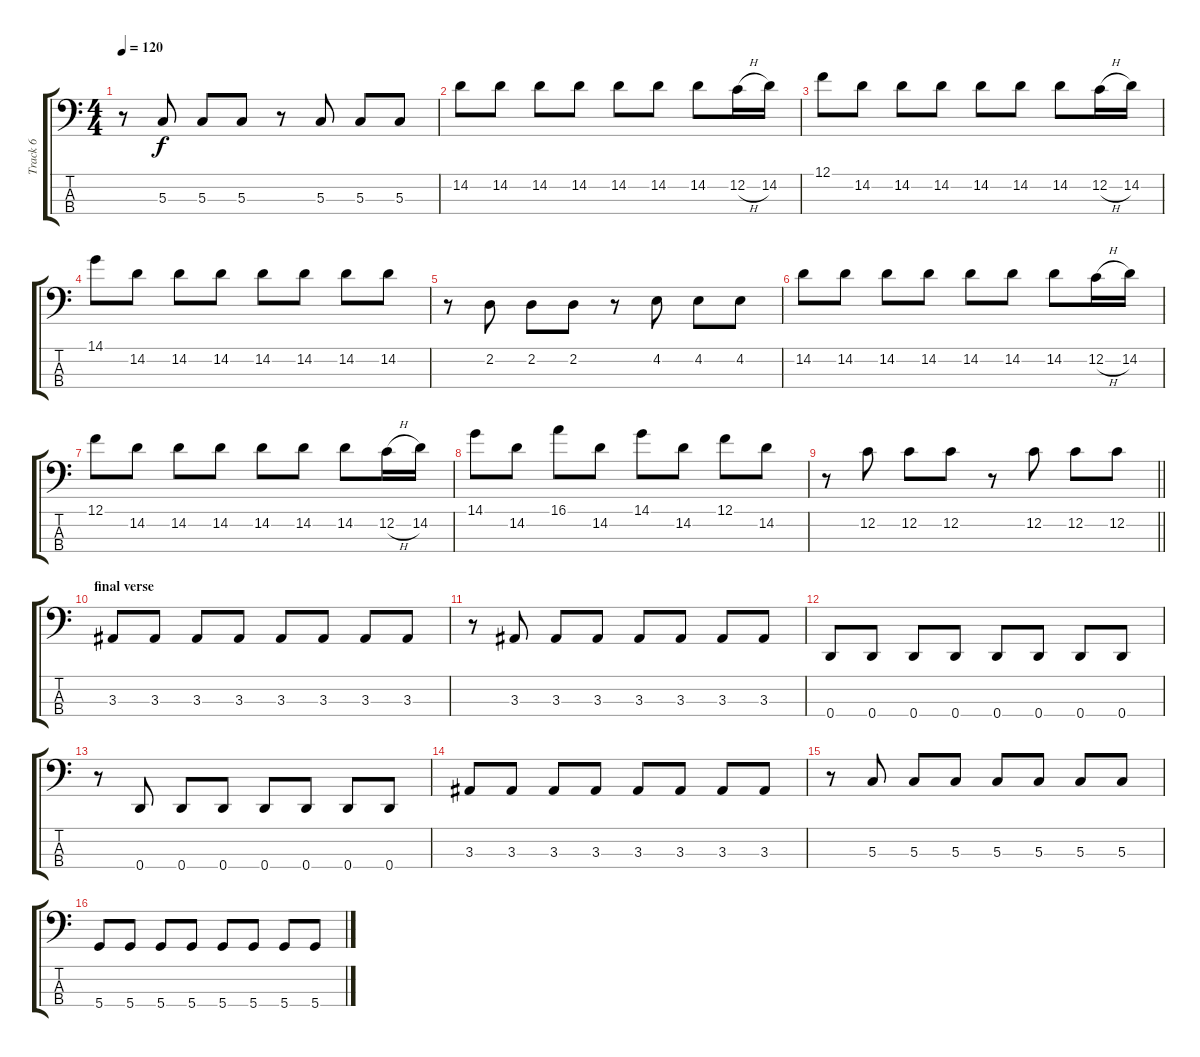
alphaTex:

\track ("Track 6" "Track 6") {instrument electricbassfinger}
\staff {score tabs}
\tuning (F2 C2 G1 D1) {hide}
\ts (4 4)
\tempo 120
\clef f4
\ks c
r.8{dy f} 5.3.8 5.3.8 5.3.8 r.8 5.3.8 5.3.8 5.3.8 |
14.2.8 14.2.8 14.2.8 14.2.8 14.2.8 14.2.8 14.2.8 12.2{h}.16 14.2.16 |
12.1.8 14.2.8 14.2.8 14.2.8 14.2.8 14.2.8 14.2.8 12.2{h}.16 14.2.16 |
14.1.8 14.2.8 14.2.8 14.2.8 14.2.8 14.2.8 14.2.8 14.2.8 |
r.8 2.2.8 2.2.8 2.2.8 r.8 4.2.8 4.2.8 4.2.8 |
14.2.8 14.2.8 14.2.8 14.2.8 14.2.8 14.2.8 14.2.8 12.2{h}.16 14.2.16 |
12.1.8 14.2.8 14.2.8 14.2.8 14.2.8 14.2.8 14.2.8 12.2{h}.16 14.2.16 |
14.1.8 14.2.8 16.1.8 14.2.8 14.1.8 14.2.8 12.1.8 14.2.8 |
\barLineRight lightlight
r.8 12.2.8 12.2.8 12.2.8 r.8 12.2.8 12.2.8 12.2.8 |
\section ("" "final verse")
3.3.8 3.3.8 3.3.8 3.3.8 3.3.8 3.3.8 3.3.8 3.3.8 |
r.8 3.3.8 3.3.8 3.3.8 3.3.8 3.3.8 3.3.8 3.3.8 |
0.4.8 0.4.8 0.4.8 0.4.8 0.4.8 0.4.8 0.4.8 0.4.8 |
r.8 0.4.8 0.4.8 0.4.8 0.4.8 0.4.8 0.4.8 0.4.8 |
3.3.8 3.3.8 3.3.8 3.3.8 3.3.8 3.3.8 3.3.8 3.3.8 |
r.8 5.3.8 5.3.8 5.3.8 5.3.8 5.3.8 5.3.8 5.3.8 |
5.4.8 5.4.8 5.4.8 5.4.8 5.4.8 5.4.8 5.4.8 5.4.8
